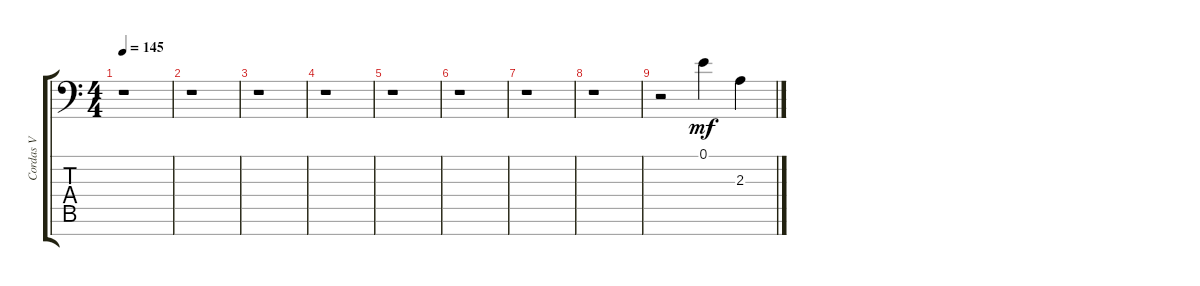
\track ("Cordas V" "Cordas V") {instrument stringensemble1}
\staff {score tabs}
\tuning (E4 B3 G3 D3 A2 E2 C-1) {hide}
\ts (4 4)
\tempo 145
\clef f4
\ks c
r.1{dy mp} |
r.1 |
r.1 |
r.1 |
r.1 |
r.1 |
r.1 |
r.1 |
r.2 0.1.4{dy mf volume 12 balance 6 instrument pizzicatostrings} 2.3.4
